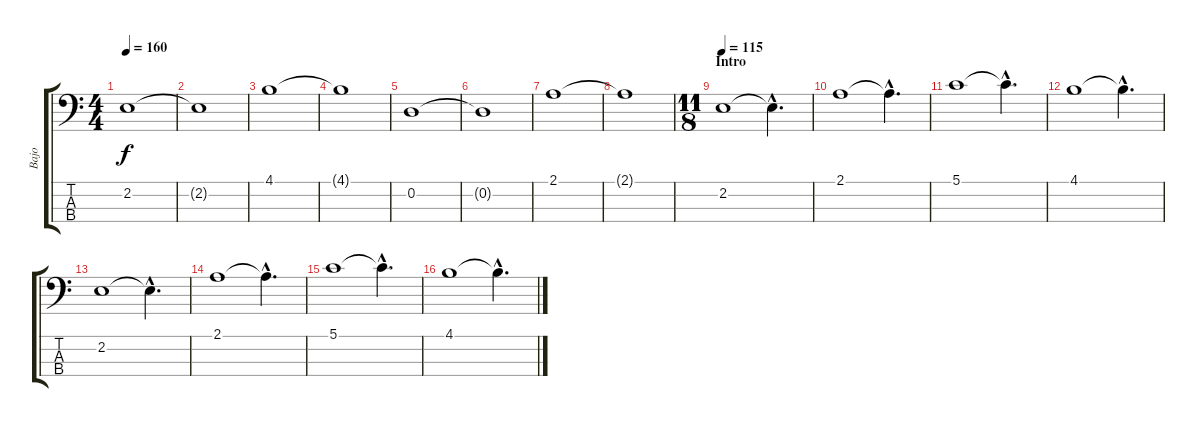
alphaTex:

\track ("Bajo" "Bajo") {instrument electricbassfinger}
\staff {score tabs}
\tuning (G2 D2 A1 E1) {hide}
\ts (4 4)
\tempo 160
\clef f4
\ks c
2.2.1{dy f} |
2.2{t}.1 |
4.1.1 |
4.1{t}.1 |
0.2.1 |
0.2{t}.1 |
2.1.1 |
2.1{t}.1 |
\ts (11 8)
\section ("" "Intro")
\tempo 115
2.2.1 2.2{hac t}.4{d} |
2.1.1 2.1{hac t}.4{d} |
5.1.1 5.1{hac t}.4{d} |
4.1.1 4.1{hac t}.4{d} |
2.2.1 2.2{hac t}.4{d} |
2.1.1 2.1{hac t}.4{d} |
5.1.1 5.1{hac t}.4{d} |
4.1.1 4.1{hac t}.4{d}
